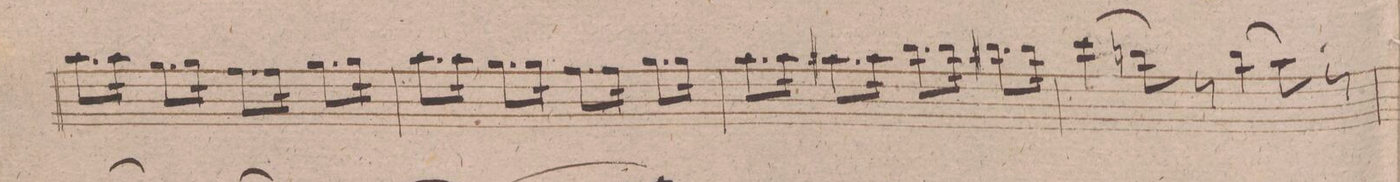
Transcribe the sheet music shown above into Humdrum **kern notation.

**kern	**dynam
*I"Violino 1mo	*
*clefG2	*
*k[f#c#g#d#]	*
*met(c)	*
*M4/4	*
8.aa\L	.
16aa\Jk	.
8.gg#\L	.
16gg#\Jk	.
8.ff#\L	.
16ff#\Jk	.
8.gg#\L	.
16gg#\Jk	.
=10	=10
8.aa\L	.
16aa\Jk	.
8.gg#\L	.
16gg#\Jk	.
8.ff#\L	.
16ff#\Jk	.
8.gg#\L	.
16gg#\Jk	.
=11	=11
8.aa\L	.
16aa\Jk	.
8.aa#X\L	.
16aa#\Jk	.
8.bb\L	.
16bb\Jk	.
8.bb#X\L	.
16bb#\Jk	.
=12	=12
(>4ccc#\	.
8bbn\)	.
8r	.
(>4bb\	.
8aa\)	.
8r	.
=13	=13
*-	*-
